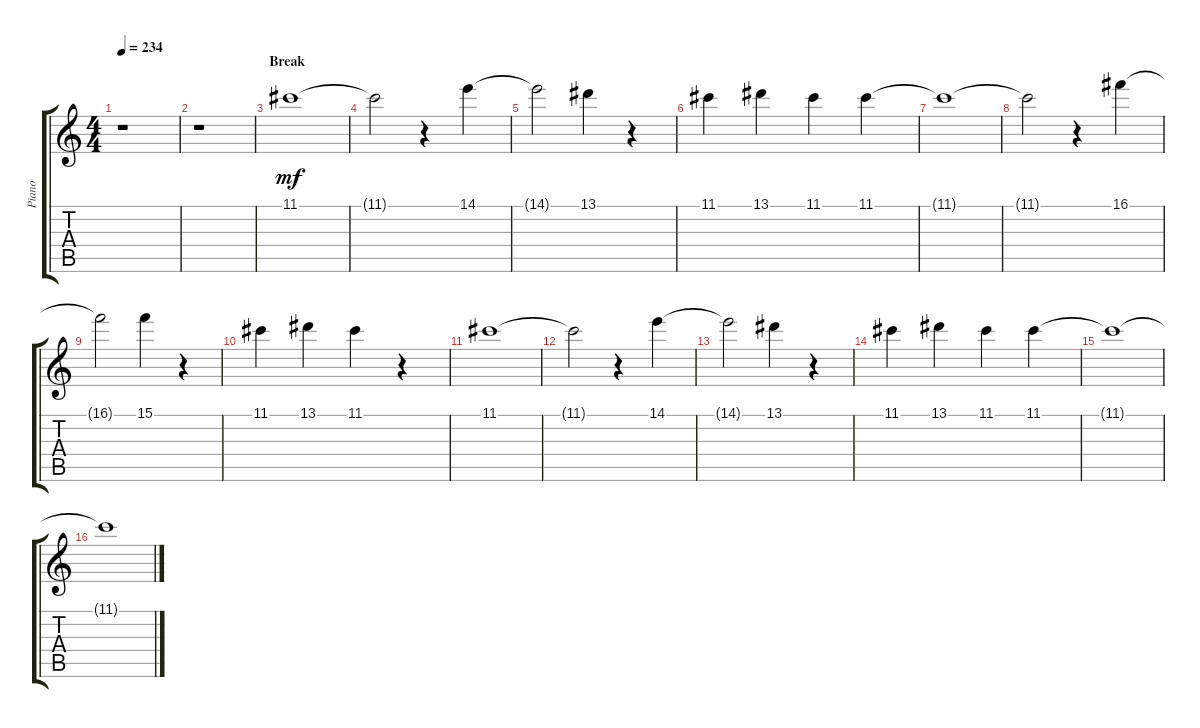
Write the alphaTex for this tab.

\track ("Piano" "Piano") {instrument electricguitarclean}
\staff {score tabs}
\tuning (D4 A3 F3 C3 G2 C2) {hide}
\ts (4 4)
\tempo 234
\clef g2
\ks aminor
r.1{dy mf} |
r.1 |
\section ("" "Break")
11.1.1 |
11.1{t}.2 r.4 14.1.4 |
14.1{t}.2 13.1.4 r.4 |
11.1.4 13.1.4 11.1.4 11.1.4 |
11.1{t}.1 |
11.1{t}.2 r.4 16.1.4 |
16.1{t}.2 15.1.4 r.4 |
11.1.4 13.1.4 11.1.4 r.4 |
11.1.1 |
11.1{t}.2 r.4 14.1.4 |
14.1{t}.2 13.1.4 r.4 |
11.1.4 13.1.4 11.1.4 11.1.4 |
11.1{t}.1 |
11.1{t}.1
